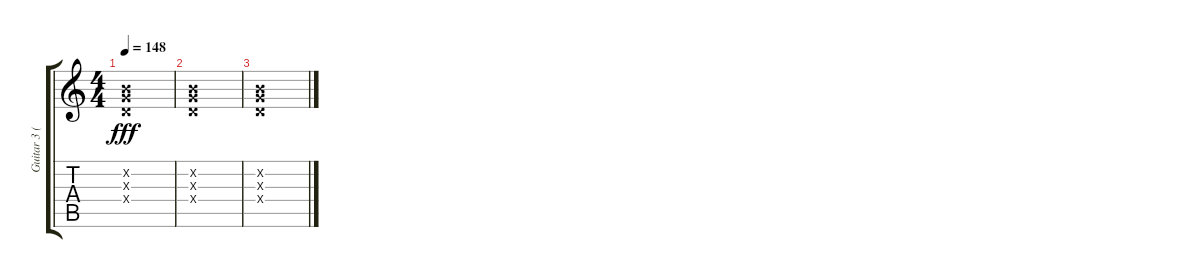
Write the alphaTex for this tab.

\track ("Guitar 3 (middle)" "Guitar 3 (") {instrument overdrivenguitar}
\staff {score tabs}
\tuning (E4 B3 G3 D3 A2 E2) {hide}
\ts (4 4)
\tempo 148
\clef g2
\ks c
(0.2{x} 0.3{x} 0.4{x}).1{dy fff volume 2} |
(0.2{x} 0.3{x} 0.4{x}).1 |
(0.2{x} 0.3{x} 0.4{x}).1
